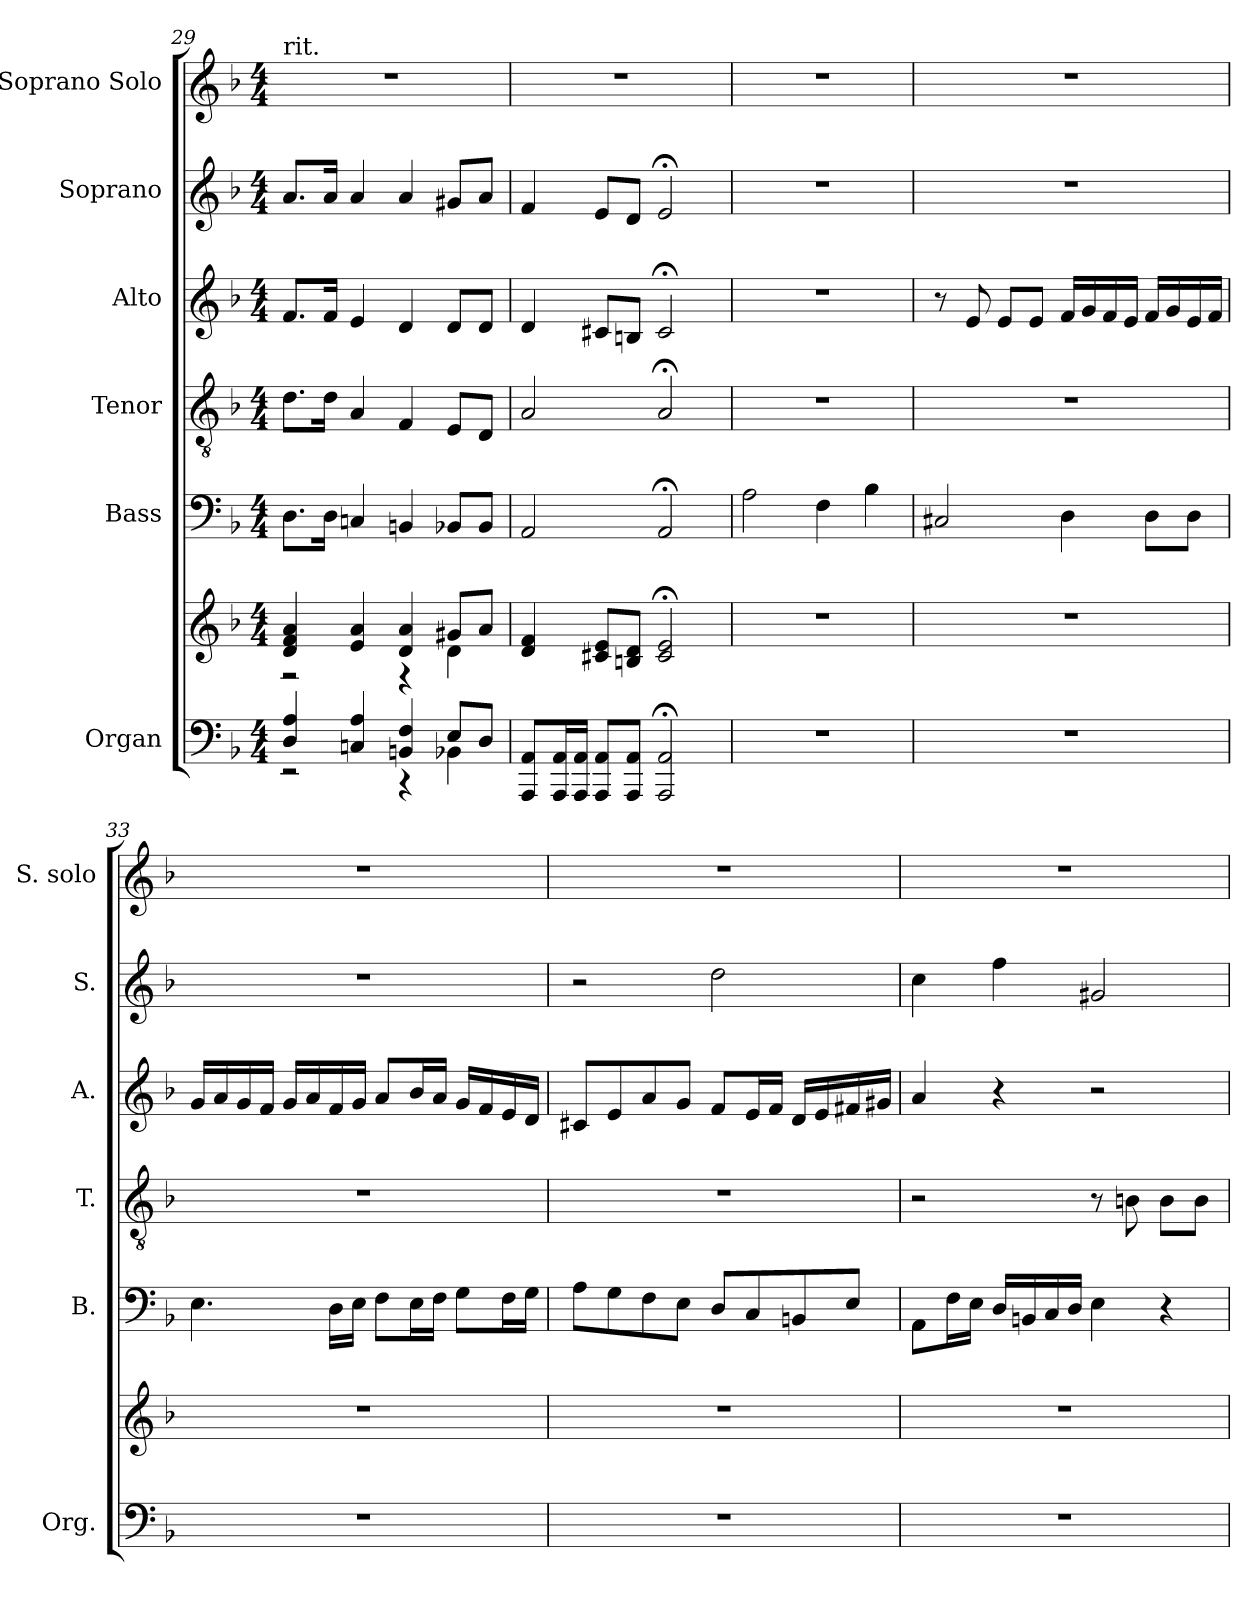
**kern	**kern	**kern	**kern	**kern	**kern	**kern
*part6	*part6	*part5	*part4	*part3	*part2	*part1
*staff7	*staff6	*staff5	*staff4	*staff3	*staff2	*staff1
*I"Organ	*	*I"Bass	*I"Tenor	*I"Alto	*I"Soprano	*I"Soprano Solo
*I'Org.	*	*I'B.	*I'T.	*I'A.	*I'S.	*I'S. solo
*clefF4	*clefG2	*clefF4	*clefGv2	*clefG2	*clefG2	*clefG2
*	*	*	*ITrd7c12	*	*	*
*k[b-]	*k[b-]	*k[b-]	*k[b-]	*k[b-]	*k[b-]	*k[b-]
*F:	*F:	*F:	*F:	*F:	*F:	*F:
*M4/4	*M4/4	*M4/4	*M4/4	*M4/4	*M4/4	*M4/4
=29	=29	=29	=29	=29	=29	=29
*^	*^	*	*	*	*	*
!	!	!	!	!	!	!	!	!LO:TX:a:t=rit.
4D/ 4A/	2r	4d/ 4f/ 4a/	2r	8.D\L	8.D\L	8.f/L	8.a/L	1r
.	.	.	.	16D\Jk	16D\Jk	16f/Jk	16a/Jk	.
4Cn/ 4A/	.	4e/ 4a/	.	4Cn/	4AA/	4e/	4a/	.
4BBn/ 4F/	4r	4d/ 4a/	4r	4BBn/	4FF/	4d/	4a/	.
8E/L	4BB-X\	8g#X/L	4d\	8BB-X/L	8EE/L	8d/L	8g#X/L	.
8D/J	.	8a/J	.	8BB-/J	8DD/J	8d/J	8a/J	.
*v	*v	*	*	*	*	*	*	*
*	*v	*v	*	*	*	*	*
=30	=30	=30	=30	=30	=30	=30
8AAA/ 8AA/L	4d/ 4f/	2AA/	2AA/	4d/	4f/	1r
16AAA/ 16AA/L	.	.	.	.	.	.
16AAA/ 16AA/JJ	.	.	.	.	.	.
8AAA/ 8AA/L	8c#X/ 8e/L	.	.	8c#X/L	8e/L	.
8AAA/ 8AA/J	8Bn/ 8d/J	.	.	8Bn/J	8d/J	.
2AAA/;< 2AA/;<	2c#/;< 2e/;<	2AA;</	2AA;</	2c#;</	2e;</	.
=31	=31	=31	=31	=31	=31	=31
1r	1r	2A\	1r	1r	1r	1r
.	.	4F\	.	.	.	.
.	.	4B-\	.	.	.	.
!!LO:LB:g=z
=32	=32	=32	=32	=32	=32	=32
1r	1r	2C#X/	1r	8r	1r	1r
.	.	.	.	8e/	.	.
.	.	.	.	8e/L	.	.
.	.	.	.	8e/J	.	.
.	.	4D\	.	16f/LL	.	.
.	.	.	.	16g/	.	.
.	.	.	.	16f/	.	.
.	.	.	.	16e/JJ	.	.
.	.	8D\L	.	16f/LL	.	.
.	.	.	.	16g/	.	.
.	.	8D\J	.	16e/	.	.
.	.	.	.	16f/JJ	.	.
=33	=33	=33	=33	=33	=33	=33
1r	1r	4.E\	1r	16g/LL	1r	1r
.	.	.	.	16a/	.	.
.	.	.	.	16g/	.	.
.	.	.	.	16f/JJ	.	.
.	.	.	.	16g/LL	.	.
.	.	.	.	16a/	.	.
.	.	16D\LL	.	16f/	.	.
.	.	16E\JJ	.	16g/JJ	.	.
.	.	8F\L	.	8a/L	.	.
.	.	16E\L	.	16b-/L	.	.
.	.	16F\JJ	.	16a/JJ	.	.
.	.	8G\L	.	16g/LL	.	.
.	.	.	.	16f/	.	.
.	.	16F\L	.	16e/	.	.
.	.	16G\JJ	.	16d/JJ	.	.
=34	=34	=34	=34	=34	=34	=34
1r	1r	8A\L	1r	8c#X/L	2r	1r
.	.	8G\	.	8e/	.	.
.	.	8F\	.	8a/	.	.
.	.	8E\J	.	8g/J	.	.
.	.	8D/L	.	8f/L	2dd\	.
.	.	8C/	.	16e/L	.	.
.	.	.	.	16f/JJ	.	.
.	.	8BBn/	.	16d/LL	.	.
.	.	.	.	16e/	.	.
.	.	8E/J	.	16f#X/	.	.
.	.	.	.	16g#X/JJ	.	.
=35	=35	=35	=35	=35	=35	=35
1r	1r	8AA\L	2r	4a/	4cc\	1r
.	.	16F\L	.	.	.	.
.	.	16E\JJ	.	.	.	.
.	.	16D/LL	.	4r	4ff\	.
.	.	16BBn/	.	.	.	.
.	.	16C/	.	.	.	.
.	.	16D/JJ	.	.	.	.
.	.	4E\	8r	2r	2g#X/	.
.	.	.	8BBn\	.	.	.
.	.	4r	8BB\L	.	.	.
.	.	.	8BB\J	.	.	.
=	=	=	=	=	=	=
*-	*-	*-	*-	*-	*-	*-
